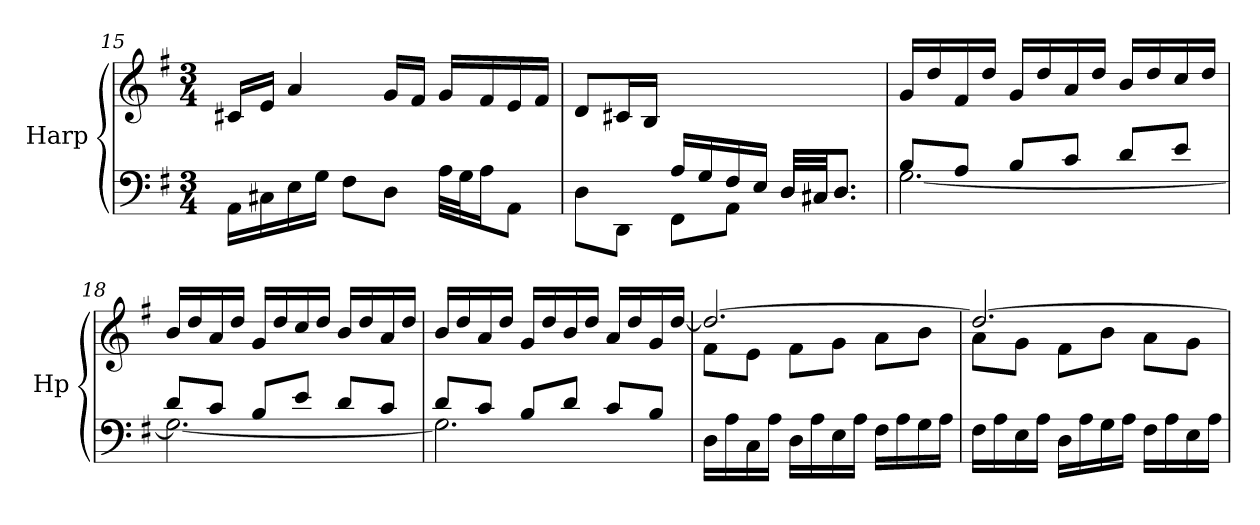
**kern	**kern
*part1	*part1
*staff2	*staff1
*I"Harp	*
*I'Hp	*
*clefF4	*clefG2
*k[f#]	*k[f#]
*M3/4	*M3/4
=15	=15
16AA\LL	16c#X/LL
16C#X\	16e/JJ
16E\	4a/
16G\JJ	.
8F#\L	.
8D\J	16g/LL
.	16f#/JJ
32A\LLL	16g/LL
32G\J	.
16A\J	16f#/
8AA\J	16e/
.	16f#/JJ
!!LO:PB:g=z
=16	=16
*^	*
4ryy	8D\L	8d/L
.	8DD\J	16c#X/L
.	.	16B/JJ
16A/LL	8FF#\L	2ryy
16G/	.	.
16F#/	8AA\J	.
16E/JJ	.	.
32D/LLL	32D/LLL	.
32C#X/JJ	32C#X/JJ	.
8.D/J	8.D/J	.
=17	=17	=17
8B/L	[2.G\	16g/LL
.	.	16dd/
8A/J	.	16f#/
.	.	16dd/JJ
8B/L	.	16g/LL
.	.	16dd/
8c/J	.	16a/
.	.	16dd/JJ
8d/L	.	16b/LL
.	.	16dd/
8e/J	.	16cc/
.	.	16dd/JJ
=18	=18	=18
8d/L	2.G\_	16b/LL
.	.	16dd/
8c/J	.	16a/
.	.	16dd/JJ
8B/L	.	16g/LL
.	.	16dd/
8e/J	.	16cc/
.	.	16dd/JJ
8d/L	.	16b/LL
.	.	16dd/
8c/J	.	16a/
.	.	16dd/JJ
!!LO:LB:g=z
=19	=19	=19
8d/L	2.G\]	16b/LL
.	.	16dd/
8c/J	.	16a/
.	.	16dd/JJ
8B/L	.	16g/LL
.	.	16dd/
8d/J	.	16b/
.	.	16dd/JJ
8c/L	.	16a/LL
.	.	16dd/
8B/J	.	16g/
.	.	[16dd/JJ
*v	*v	*
=20	=20
*	*^
16D\LL	2.dd/_	8f#\L
16A\	.	.
16C\	.	8e\J
16A\JJ	.	.
16D\LL	.	8f#\L
16A\	.	.
16E\	.	8g\J
16A\JJ	.	.
16F#\LL	.	8a\L
16A\	.	.
16G\	.	8b\J
16A\JJ	.	.
=21	=21	=21
16F#\LL	2.dd/_	8a\L
16A\	.	.
16E\	.	8g\J
16A\JJ	.	.
16D\LL	.	8f#\L
16A\	.	.
16G\	.	8b\J
16A\JJ	.	.
16F#\LL	.	8a\L
16A\	.	.
16E\	.	8g\J
16A\JJ	.	.
*	*v	*v
=	=
*-	*-
